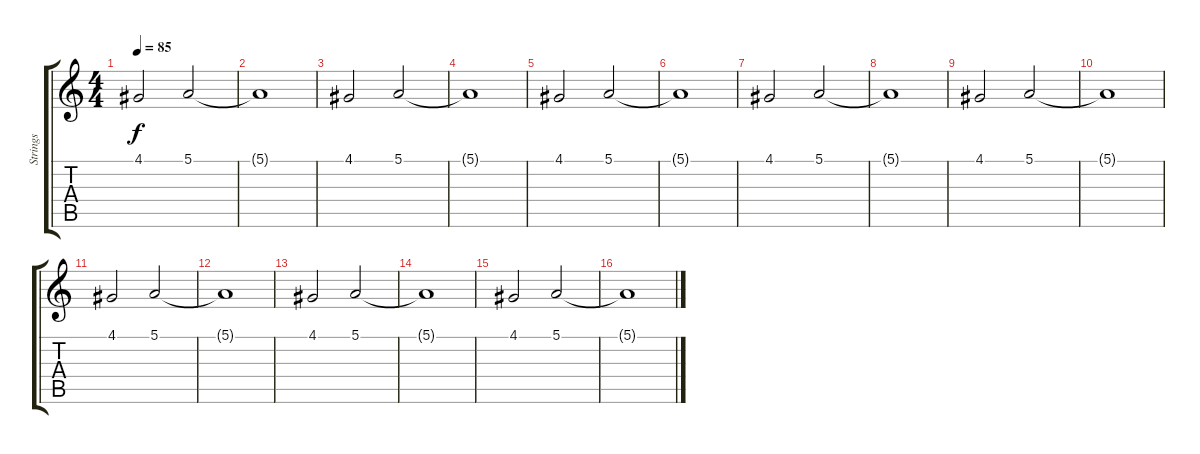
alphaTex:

\track ("Strings" "Strings") {instrument stringensemble2}
\staff {score tabs}
\tuning (E4 B3 G3 D3 A2 E2) {hide}
\ts (4 4)
\tempo 85
\clef g2
\ks c
4.1.2{dy f} 5.1.2 |
5.1{t}.1 |
4.1.2 5.1.2 |
5.1{t}.1 |
4.1.2 5.1.2 |
5.1{t}.1 |
4.1.2 5.1.2 |
5.1{t}.1 |
4.1.2 5.1.2 |
5.1{t}.1 |
4.1.2 5.1.2 |
5.1{t}.1 |
4.1.2 5.1.2 |
5.1{t}.1 |
4.1.2 5.1.2 |
5.1{t}.1
